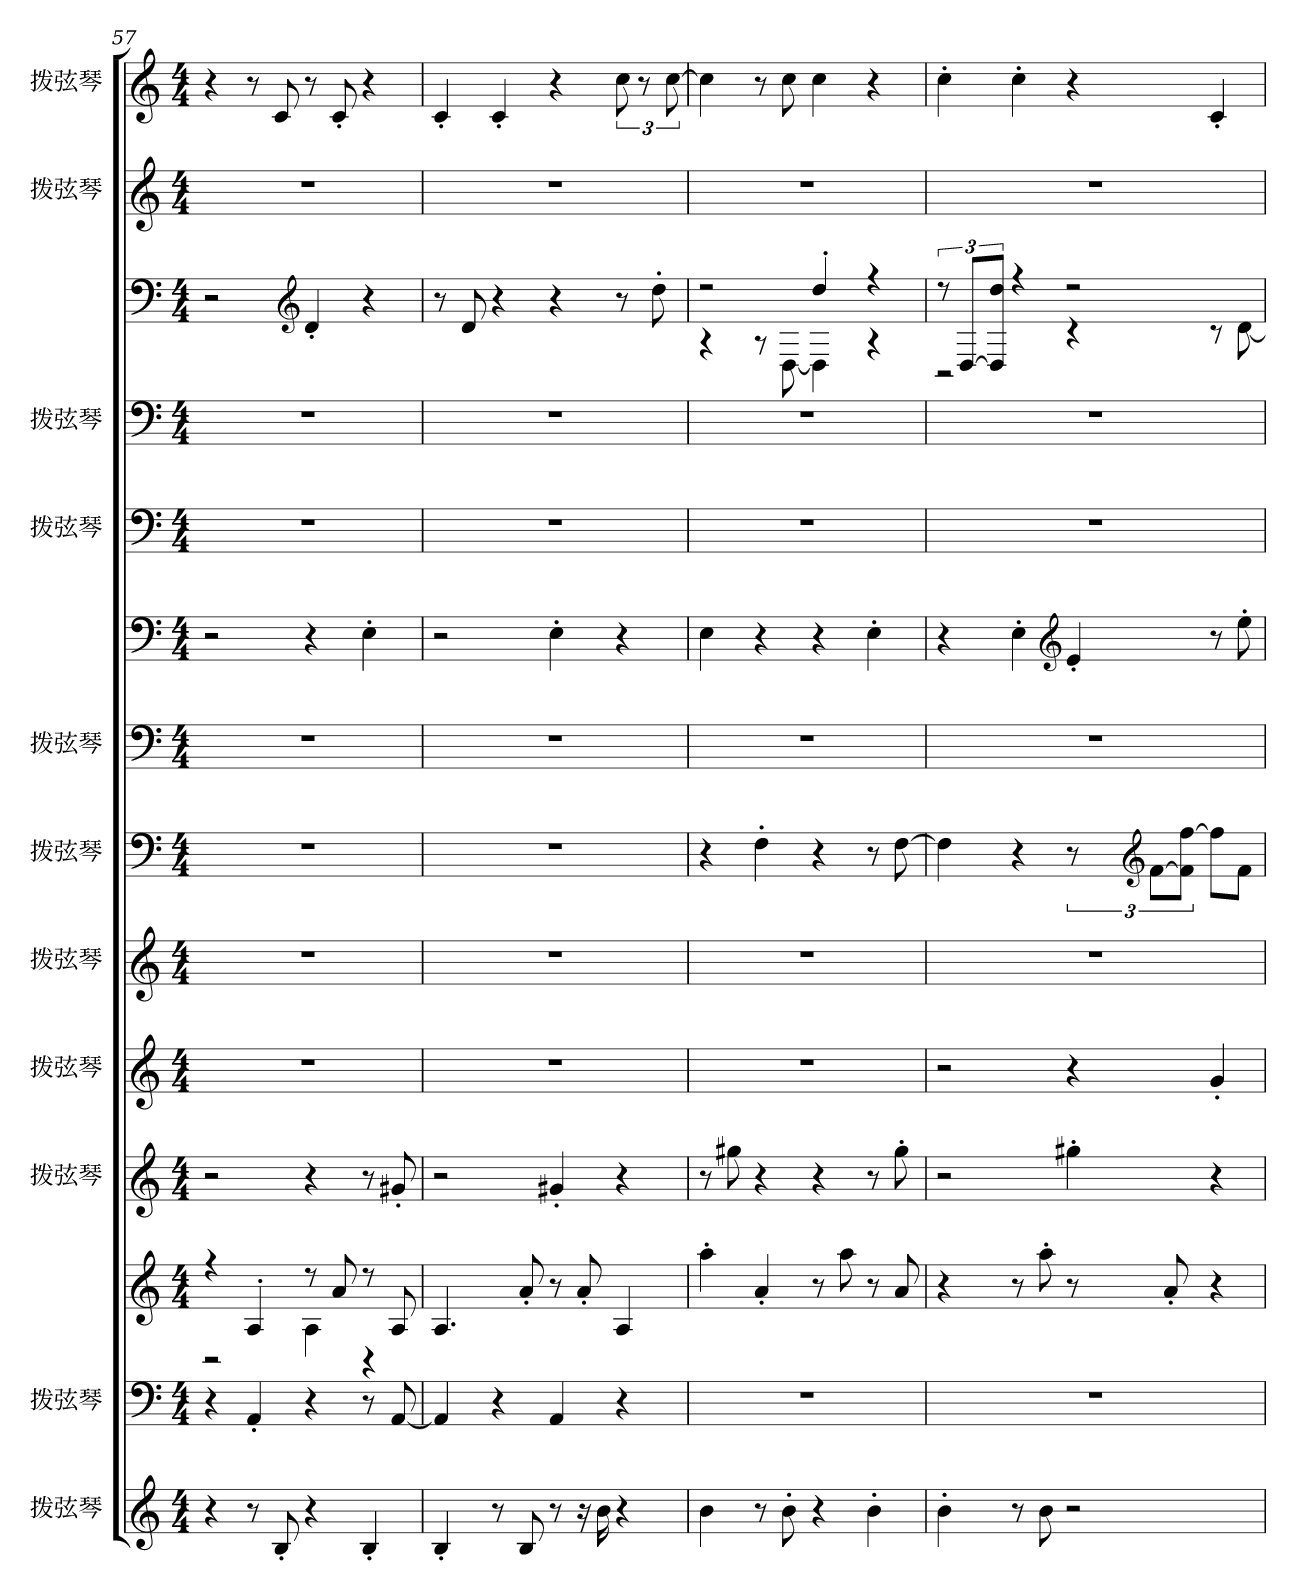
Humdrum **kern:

**kern	**kern	**kern	**kern	**kern	**kern	**kern	**kern	**kern	**kern	**kern	**kern	**kern	**kern
*part11	*part10	*part10	*part9	*part8	*part7	*part6	*part5	*part5	*part4	*part3	*part3	*part2	*part1
*staff14	*staff13	*staff12	*staff11	*staff10	*staff9	*staff8	*staff7	*staff6	*staff5	*staff4	*staff3	*staff2	*staff1
*I"拨弦琴	*I"拨弦琴	*	*I"拨弦琴	*I"拨弦琴	*I"拨弦琴	*I"拨弦琴	*I"拨弦琴	*	*I"拨弦琴	*I"拨弦琴	*	*I"拨弦琴	*I"拨弦琴
*clefG2	*clefF4	*clefG2	*clefG2	*clefG2	*clefG2	*clefF4	*clefF4	*clefF4	*clefF4	*clefF4	*clefF4	*clefG2	*clefG2
*k[]	*k[]	*k[]	*k[]	*k[]	*k[]	*k[]	*k[]	*k[]	*k[]	*k[]	*k[]	*k[]	*k[]
*M4/4	*M4/4	*M4/4	*M4/4	*M4/4	*M4/4	*M4/4	*M4/4	*M4/4	*M4/4	*M4/4	*M4/4	*M4/4	*M4/4
=57	=57	=57	=57	=57	=57	=57	=57	=57	=57	=57	=57	=57	=57
*	*	*^	*	*	*	*	*	*	*	*	*	*	*
4r	4r	4r	2r	2r	1r	1r	1r	1r	2r	1r	1r	2r	1r	4r
8r	4AA'/	4A'/	.	.	.	.	.	.	.	.	.	.	.	8r
8B'/	.	.	.	.	.	.	.	.	.	.	.	.	.	8c/
*	*	*	*	*	*	*	*	*	*	*	*	*clefG2	*	*
4r	4r	8r	4A\	4r	.	.	.	.	4r	.	.	4d'/	.	8r
.	.	8a/	.	.	.	.	.	.	.	.	.	.	.	8c'/
4B'/	8r	8r	4r	8r	.	.	.	.	4E'\	.	.	4r	.	4r
.	[8AA/	8A/	.	8g#X'/	.	.	.	.	.	.	.	.	.	.
*	*	*v	*v	*	*	*	*	*	*	*	*	*	*	*
!!LO:PB:g=z
=58	=58	=58	=58	=58	=58	=58	=58	=58	=58	=58	=58	=58	=58
4B'/	4AA/]	4.A/	2r	1r	1r	1r	1r	2r	1r	1r	8r	1r	4c'/
.	.	.	.	.	.	.	.	.	.	.	8d/	.	.
8r	4r	.	.	.	.	.	.	.	.	.	4r	.	4c'/
8B/	.	8a'/	.	.	.	.	.	.	.	.	.	.	.
8r	4AA/	8r	4g#X'/	.	.	.	.	4E'\	.	.	4r	.	4r
16r	.	8a'/	.	.	.	.	.	.	.	.	.	.	.
16b\	.	.	.	.	.	.	.	.	.	.	.	.	.
4r	4r	4A/	4r	.	.	.	.	4r	.	.	8r	.	12cc\
.	.	.	.	.	.	.	.	.	.	.	.	.	12r
.	.	.	.	.	.	.	.	.	.	.	8dd'\	.	.
.	.	.	.	.	.	.	.	.	.	.	.	.	[12cc\
=59	=59	=59	=59	=59	=59	=59	=59	=59	=59	=59	=59	=59	=59
*	*	*	*	*	*	*	*	*	*	*	*^	*	*
4b\	1r	4aa'\	8r	1r	1r	4r	1r	4E\	1r	1r	2r	4r	1r	4cc\]
.	.	.	8gg#X\	.	.	.	.	.	.	.	.	.	.	.
8r	.	4a'/	4r	.	.	4F'\	.	4r	.	.	.	8r	.	8r
8b'\	.	.	.	.	.	.	.	.	.	.	.	[8D\	.	8cc\
4r	.	8r	4r	.	.	4r	.	4r	.	.	4dd'/	4D\]	.	4cc\
.	.	8aa\	.	.	.	.	.	.	.	.	.	.	.	.
4b'\	.	8r	8r	.	.	8r	.	4E'\	.	.	4r	4r	.	4r
.	.	8a/	8gg#'\	.	.	[8F\	.	.	.	.	.	.	.	.
=60	=60	=60	=60	=60	=60	=60	=60	=60	=60	=60	=60	=60	=60	=60
4b'\	1r	4r	2r	2r	1r	4F\]	1r	4r	1r	1r	12r	2r	1r	4cc'\
.	.	.	.	.	.	.	.	.	.	.	[12D/L	.	.	.
.	.	.	.	.	.	.	.	.	.	.	12D/] 12dd/J	.	.	.
8r	.	8r	.	.	.	4r	.	4E'\	.	.	4r	.	.	4cc'\
8b\	.	8aa'\	.	.	.	.	.	.	.	.	.	.	.	.
*	*	*	*	*	*	*	*	*clefG2	*	*	*	*	*	*
2r	.	8r	4gg#X'\	4r	.	12r	.	4e'/	.	.	2r	4r	.	4r
*	*	*	*	*	*	*clefG2	*	*	*	*	*	*	*	*
.	.	.	.	.	.	[12f\L	.	.	.	.	.	.	.	.
.	.	8a'/	.	.	.	.	.	.	.	.	.	.	.	.
.	.	.	.	.	.	12f\] [12ff\J	.	.	.	.	.	.	.	.
.	.	4r	4r	4g'/	.	8ff\L]	.	8r	.	.	.	8r	.	4c'/
.	.	.	.	.	.	8f\J	.	8ee'\	.	.	.	[8d\	.	.
*	*	*	*	*	*	*	*	*	*	*	*v	*v	*	*
=	=	=	=	=	=	=	=	=	=	=	=	=	=
*-	*-	*-	*-	*-	*-	*-	*-	*-	*-	*-	*-	*-	*-
